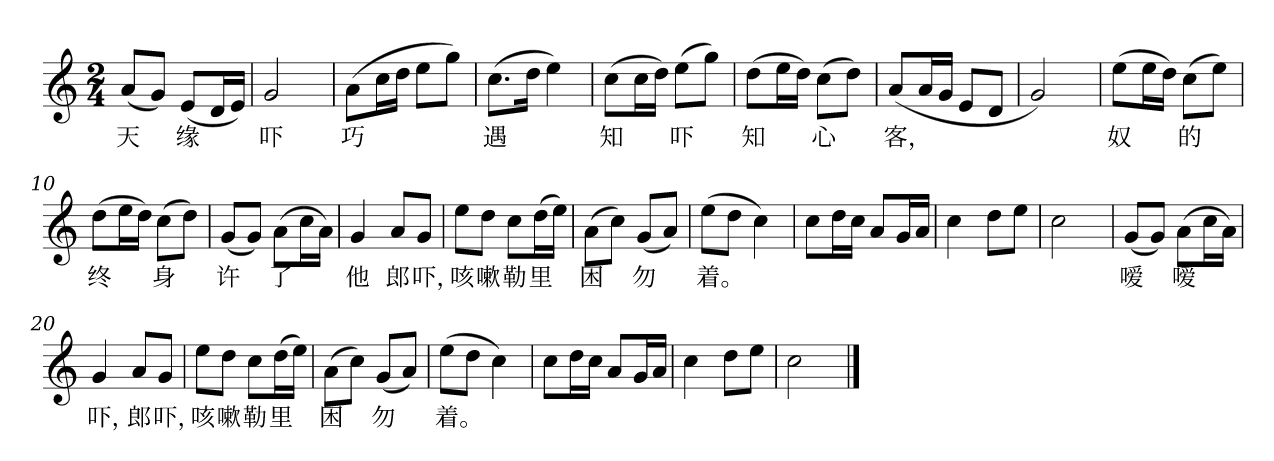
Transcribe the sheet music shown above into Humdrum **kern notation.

**kern	**text
*part1	*part1
*staff1	*staff1
*clefG2	*
*M2/4	*
=1	=1
(<8a/L	天
8g/J)	.
(<8e/L	缘
16d/L	.
16e/JJ)	.
=2	=2
2g/	吓
=3	=3
(>8a\L	巧
16cc\L	.
16dd\JJ	.
8ee\L	.
8gg\J)	.
=4	=4
(>8.cc\L	遇
16dd\Jk	.
4ee\)	.
=5	=5
(>8cc\L	知
16cc\L	.
16dd\JJ)	.
(>8ee\L	吓
8gg\J)	.
=6	=6
(>8dd\L	知
16ee\L	.
16dd\JJ)	.
(>8cc\L	心
8dd\J)	.
=7	=7
(<8a/L	客，
16a/L	.
16g/JJ	.
8e/L	.
8d/J	.
=8	=8
2g/)	.
=9	=9
(>8ee\L	奴
16ee\L	.
16dd\JJ)	.
(>8cc\L	的
8ee\J)	.
=10	=10
(>8dd\L	终
16ee\L	.
16dd\JJ)	.
(>8cc\L	身
8dd\J)	.
=11	=11
(<8g/L	许
8g/J)	.
(>8a\L	了
16cc\L	.
16a\JJ)	.
=12	=12
4g/	他
8a/L	郎
8g/J	吓，
=13	=13
8ee\L	咳
8dd\J	嗽
8cc\L	勒
(>16dd\L	里
16ee\JJ)	.
=14	=14
(>8a\L	困
8cc\J)	.
(<8g/L	勿
8a/J)	.
=15	=15
(>8ee\L	着。
8dd\J	.
4cc\)	.
=16	=16
8cc\L	.
16dd\L	.
16cc\JJ	.
8a/L	.
16g/L	.
16a/JJ	.
=17	=17
4cc\	.
8dd\L	.
8ee\J	.
=18	=18
2cc\	.
=19	=19
(<8g/L	嗳
8g/J)	.
(>8a\L	嗳
16cc\L	.
16a\JJ)	.
=20	=20
4g/	吓，
8a/L	郎
8g/J	吓，
=21	=21
8ee\L	咳
8dd\J	嗽
8cc\L	勒
(>16dd\L	里
16ee\JJ)	.
=22	=22
(>8a\L	困
8cc\J)	.
(<8g/L	勿
8a/J)	.
=23	=23
(>8ee\L	着。
8dd\J	.
4cc\)	.
=24	=24
8cc\L	.
16dd\L	.
16cc\JJ	.
8a/L	.
16g/L	.
16a/JJ	.
=25	=25
4cc\	.
8dd\L	.
8ee\J	.
=26	=26
2cc\	.
==	==
*-	*-
